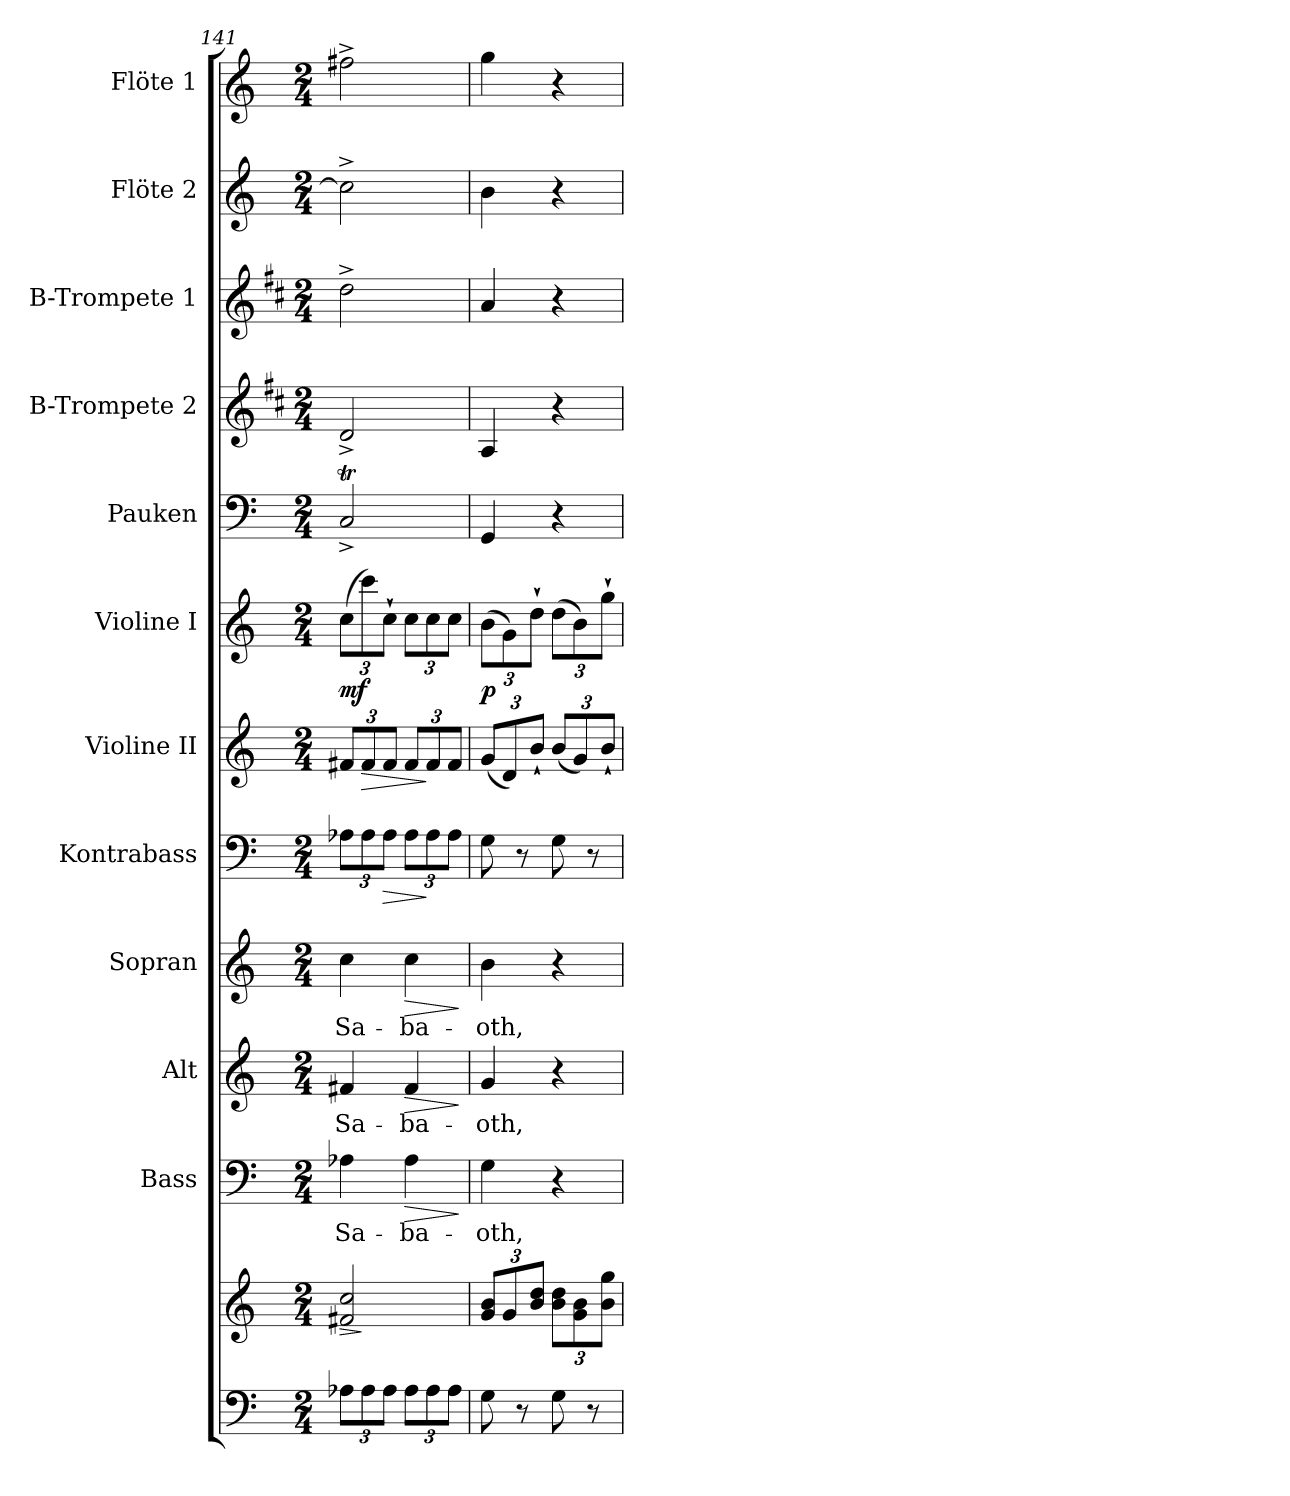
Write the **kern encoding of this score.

**kern	**kern	**dynam	**kern	**text	**dynam	**kern	**text	**dynam	**kern	**text	**dynam	**kern	**dynam	**kern	**dynam	**kern	**dynam	**kern	**kern	**kern	**kern	**kern
*part12	*part12	*part12	*part11	*part11	*part11	*part10	*part10	*part10	*part9	*part9	*part9	*part8	*part8	*part7	*part7	*part6	*part6	*part5	*part4	*part3	*part2	*part1
*staff13	*staff12	*staff12/13	*staff11	*staff11	*staff11	*staff10	*staff10	*staff10	*staff9	*staff9	*staff9	*staff8	*staff8	*staff7	*staff7	*staff6	*staff6	*staff5	*staff4	*staff3	*staff2	*staff1
*	*	*	*I"Bass	*	*	*I"Alt	*	*	*I"Sopran	*	*	*I"Kontrabass	*	*I"Violine II	*	*I"Violine I	*	*I"Pauken	*I"B-Trompete 2	*I"B-Trompete 1	*I"Flöte 2	*I"Flöte 1
*	*	*	*I'B.	*	*	*I'A.	*	*	*I'S.	*	*	*I'Kb.	*	*I'Vl. II	*	*I'Vl. I	*	*I'Pk.	*I'B Trp. 2	*I'B Trp. 1	*I'Fl. 2	*I'Fl. 1
!!LO:PB:g=z
*clefF4	*clefG2	*	*clefF4	*	*	*clefG2	*	*	*clefG2	*	*	*clefF4	*	*clefG2	*	*clefG2	*	*clefF4	*clefG2	*clefG2	*clefG2	*clefG2
*	*	*	*	*	*	*	*	*	*	*	*	*ITrd7c12	*	*	*	*	*	*	*ITrd1c2	*ITrd1c2	*	*
*k[]	*k[]	*	*k[]	*	*	*k[]	*	*	*k[]	*	*	*k[]	*	*k[]	*	*k[]	*	*k[]	*k[]	*k[]	*k[]	*k[]
*C:	*C:	*	*C:	*	*	*C:	*	*	*C:	*	*	*C:	*	*C:	*	*C:	*	*C:	*C:	*C:	*C:	*C:
*M2/4	*M2/4	*	*M2/4	*	*	*M2/4	*	*	*M2/4	*	*	*M2/4	*	*M2/4	*	*M2/4	*	*M2/4	*M2/4	*M2/4	*M2/4	*M2/4
=141	=141	=141	=141	=141	=141	=141	=141	=141	=141	=141	=141	=141	=141	=141	=141	=141	=141	=141	=141	=141	=141	=141
!	!	!LO:HP:b	!	!LO:LY:b	!	!	!LO:LY:b	!	!	!LO:LY:b	!	!	!	!	!	!	!LO:DY:b	!	!	!	!	!
12A-X\L	2f#X/ 2cc/	>	4A-X\	Sa-	.	4f#X/	Sa-	.	4cc\	Sa-	.	12AA-X\L	.	12f#X/L	.	(>12cc\L	mf	2CT^</	2c^</	2cc^>\	2cc^>\]	2ff#X^>\
!	!	!	!	!	!	!	!	!	!	!	!	!	!	!	!LO:HP:b	!	!	!	!	!	!	!
12A-\	.	]	.	.	.	.	.	.	.	.	.	12AA-\	.	12f#/	>	12ccc\)	.	.	.	.	.	.
!	!	!	!	!	!	!	!	!	!	!	!	!	!LO:HP:b	!	!	!	!	!	!	!	!	!
12A-\J	.	.	.	.	.	.	.	.	.	.	.	12AA-\J	>	12f#/J	.	12cc`>\J	.	.	.	.	.	.
!	!	!	!	!LO:LY:b	!LO:HP:b	!	!LO:LY:b	!LO:HP:b	!	!LO:LY:b	!LO:HP:b	!	!	!	!	!	!	!	!	!	!	!
12A-\L	.	.	4A-\	-ba-	>	4f#/	-ba-	>	4cc\	-ba-	>	12AA-\L	.	12f#/L	.	12cc\L	.	.	.	.	.	.
12A-\	.	.	.	.	.	.	.	.	.	.	.	12AA-\	]	12f#/	]	12cc\	.	.	.	.	.	.
12A-\J	.	.	.	.	.	.	.	.	.	.	.	12AA-\J	.	12f#/J	.	12cc\J	.	.	.	.	.	.
.	.	.	.	.	]	.	.	]	.	.	]	.	.	.	.	.	.	.	.	.	.	.
=142	=142	=142	=142	=142	=142	=142	=142	=142	=142	=142	=142	=142	=142	=142	=142	=142	=142	=142	=142	=142	=142	=142
!	!	!	!	!LO:LY:b	!	!	!LO:LY:b	!	!	!LO:LY:b	!	!	!	!	!	!	!LO:DY:b	!	!	!	!	!
8G\	12g/ 12b/L	.	4G\	-oth,	.	4g/	-oth,	.	4b\	-oth,	.	8GG\	.	(<12g/L	.	(>12b\L	p	4GG/	4G/	4g/	4b\	4gg\
.	12g/	.	.	.	.	.	.	.	.	.	.	.	.	12d/)	.	12g\)	.	.	.	.	.	.
8r	.	.	.	.	.	.	.	.	.	.	.	8r	.	.	.	.	.	.	.	.	.	.
.	12b/ 12dd/J	.	.	.	.	.	.	.	.	.	.	.	.	12b`</J	.	12dd`>\J	.	.	.	.	.	.
8G\	12b\ 12dd\L	.	4r	.	.	4r	.	.	4r	.	.	8GG\	.	(<12b/L	.	(>12dd\L	.	4r	4r	4r	4r	4r
.	12g\ 12b\	.	.	.	.	.	.	.	.	.	.	.	.	12g/)	.	12b\)	.	.	.	.	.	.
8r	.	.	.	.	.	.	.	.	.	.	.	8r	.	.	.	.	.	.	.	.	.	.
.	12b\ 12gg\J	.	.	.	.	.	.	.	.	.	.	.	.	12b`</J	.	12gg`>\J	.	.	.	.	.	.
=	=	=	=	=	=	=	=	=	=	=	=	=	=	=	=	=	=	=	=	=	=	=
*-	*-	*-	*-	*-	*-	*-	*-	*-	*-	*-	*-	*-	*-	*-	*-	*-	*-	*-	*-	*-	*-	*-
